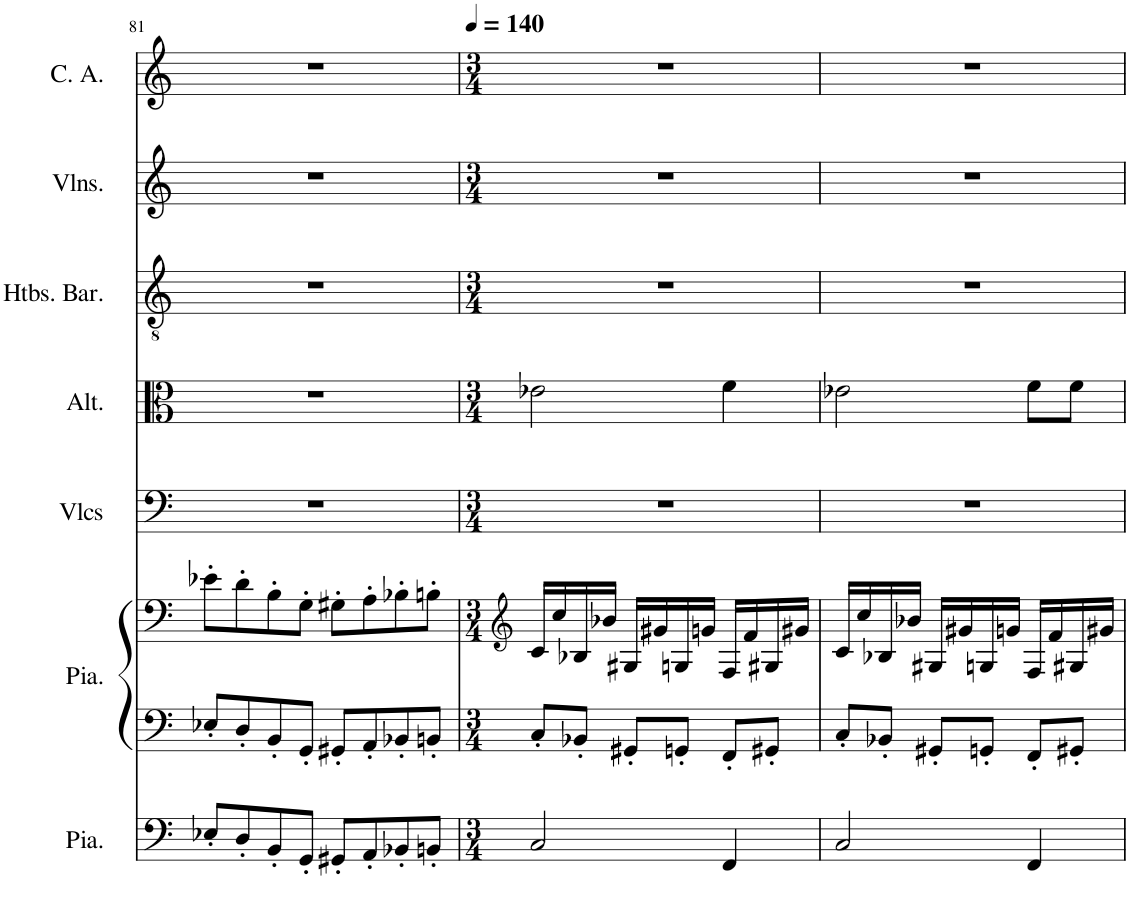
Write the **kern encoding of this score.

**kern	**kern	**kern	**kern	**kern	**kern	**kern	**kern
*part7	*part6	*part6	*part5	*part4	*part3	*part2	*part1
*staff8	*staff7	*staff6	*staff5	*staff4	*staff3	*staff2	*staff1
*I"Piano, Pedals	*I"Piano, Organ	*	*I"Violoncelles, Bass	*I"Altos, Tenor	*I"Hautbois Baryton, Alto	*I"Violons, Soprano	*I"Cor anglais, Baritone solo
*I'Pia.	*I'Pia.	*	*I'Vlcs	*I'Alt.	*I'Htbs. Bar.	*I'Vlns.	*I'C. A.
!!LO:PB:g=z
*clefF4	*clefF4	*clefF4	*clefF4	*clefC3	*clefGv2	*clefG2	*clefG2
*	*	*	*	*	*	*	*Trd4c7
*k[]	*k[]	*k[]	*k[]	*k[]	*k[]	*k[]	*k[]
*M4/4	*M4/4	*M4/4	*M4/4	*M4/4	*M4/4	*M4/4	*M4/4
=81	=81	=81	=81	=81	=81	=81	=81
8E-X'/L	8E-X'/L	8e-X'\L	1r	1r	1r	1r	1r
8D'/	8D'/	8d'\	.	.	.	.	.
8BB'/	8BB'/	8B'\	.	.	.	.	.
8GG'/J	8GG'/J	8G'\J	.	.	.	.	.
8GG#X'/L	8GG#X'/L	8G#X'\L	.	.	.	.	.
8AA'/	8AA'/	8A'\	.	.	.	.	.
8BB-X'/	8BB-X'/	8B-X'\	.	.	.	.	.
8BBn'/J	8BBn'/J	8Bn'\J	.	.	.	.	.
=82	=82	=82	=82	=82	=82	=82	=82
*	*	*clefG2	*	*	*	*	*
*M3/4	*M3/4	*M3/4	*M3/4	*M3/4	*M3/4	*M3/4	*M3/4
*	*	*	*	*	*	*	*MM140
2C/	8C'/L	16c/LL	2.r	2e-X\	2.r	2.r	2.r
.	.	16cc/	.	.	.	.	.
.	8BB-X'/J	16B-X/	.	.	.	.	.
.	.	16b-X/JJ	.	.	.	.	.
.	8GG#X'/L	16G#X/LL	.	.	.	.	.
.	.	16g#X/	.	.	.	.	.
.	8GGn'/J	16Gn/	.	.	.	.	.
.	.	16gn/JJ	.	.	.	.	.
4FF/	8FF'/L	16F/LL	.	4f\	.	.	.
.	.	16f/	.	.	.	.	.
.	8GG#X'/J	16G#X/	.	.	.	.	.
.	.	16g#X/JJ	.	.	.	.	.
=83	=83	=83	=83	=83	=83	=83	=83
2C/	8C'/L	16c/LL	2.r	2e-X\	2.r	2.r	2.r
.	.	16cc/	.	.	.	.	.
.	8BB-X'/J	16B-X/	.	.	.	.	.
.	.	16b-X/JJ	.	.	.	.	.
.	8GG#X'/L	16G#X/LL	.	.	.	.	.
.	.	16g#X/	.	.	.	.	.
.	8GGn'/J	16Gn/	.	.	.	.	.
.	.	16gn/JJ	.	.	.	.	.
4FF/	8FF'/L	16F/LL	.	8f\L	.	.	.
.	.	16f/	.	.	.	.	.
.	8GG#X'/J	16G#X/	.	8f\J	.	.	.
.	.	16g#X/JJ	.	.	.	.	.
=	=	=	=	=	=	=	=
*-	*-	*-	*-	*-	*-	*-	*-
